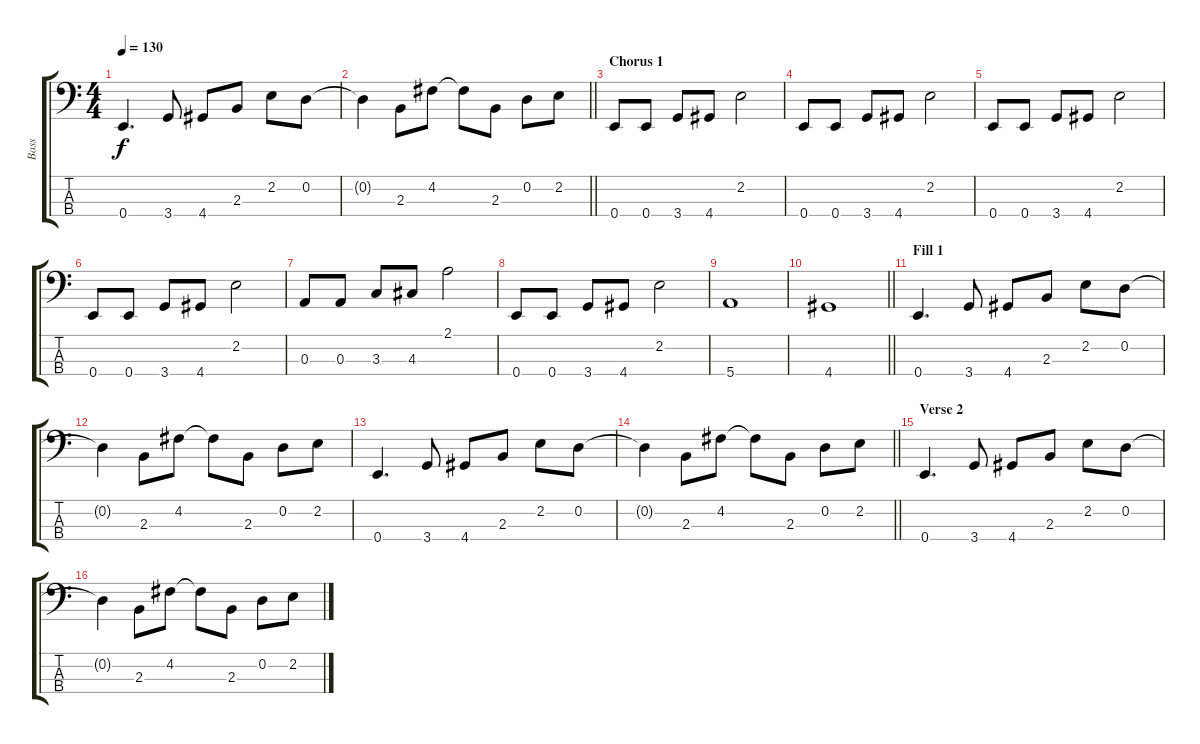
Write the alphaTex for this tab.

\track ("Bass" "Bass") {solo instrument acousticbass}
\staff {score tabs}
\tuning (G2 D2 A1 E1) {hide}
\ts (4 4)
\tempo 130
\clef f4
\ks c
0.4.4{d dy f} 3.4.8 4.4.8 2.3.8 2.2.8 0.2.8 |
\barLineRight lightlight
0.2{t}.4 2.3.8 4.2.8 4.2{t}.8 2.3.8 0.2.8 2.2.8 |
\section ("" "Chorus 1")
0.4.8 0.4.8 3.4.8 4.4.8 2.2.2 |
0.4.8 0.4.8 3.4.8 4.4.8 2.2.2 |
0.4.8 0.4.8 3.4.8 4.4.8 2.2.2 |
0.4.8 0.4.8 3.4.8 4.4.8 2.2.2 |
0.3.8 0.3.8 3.3.8 4.3.8 2.1.2 |
0.4.8 0.4.8 3.4.8 4.4.8 2.2.2 |
5.4.1 |
\barLineRight lightlight
4.4.1 |
\section ("" "Fill 1")
0.4.4{d} 3.4.8 4.4.8 2.3.8 2.2.8 0.2.8 |
0.2{t}.4 2.3.8 4.2.8 4.2{t}.8 2.3.8 0.2.8 2.2.8 |
0.4.4{d} 3.4.8 4.4.8 2.3.8 2.2.8 0.2.8 |
\barLineRight lightlight
0.2{t}.4 2.3.8 4.2.8 4.2{t}.8 2.3.8 0.2.8 2.2.8 |
\section ("" "Verse 2")
0.4.4{d} 3.4.8 4.4.8 2.3.8 2.2.8 0.2.8 |
0.2{t}.4 2.3.8 4.2.8 4.2{t}.8 2.3.8 0.2.8 2.2.8
